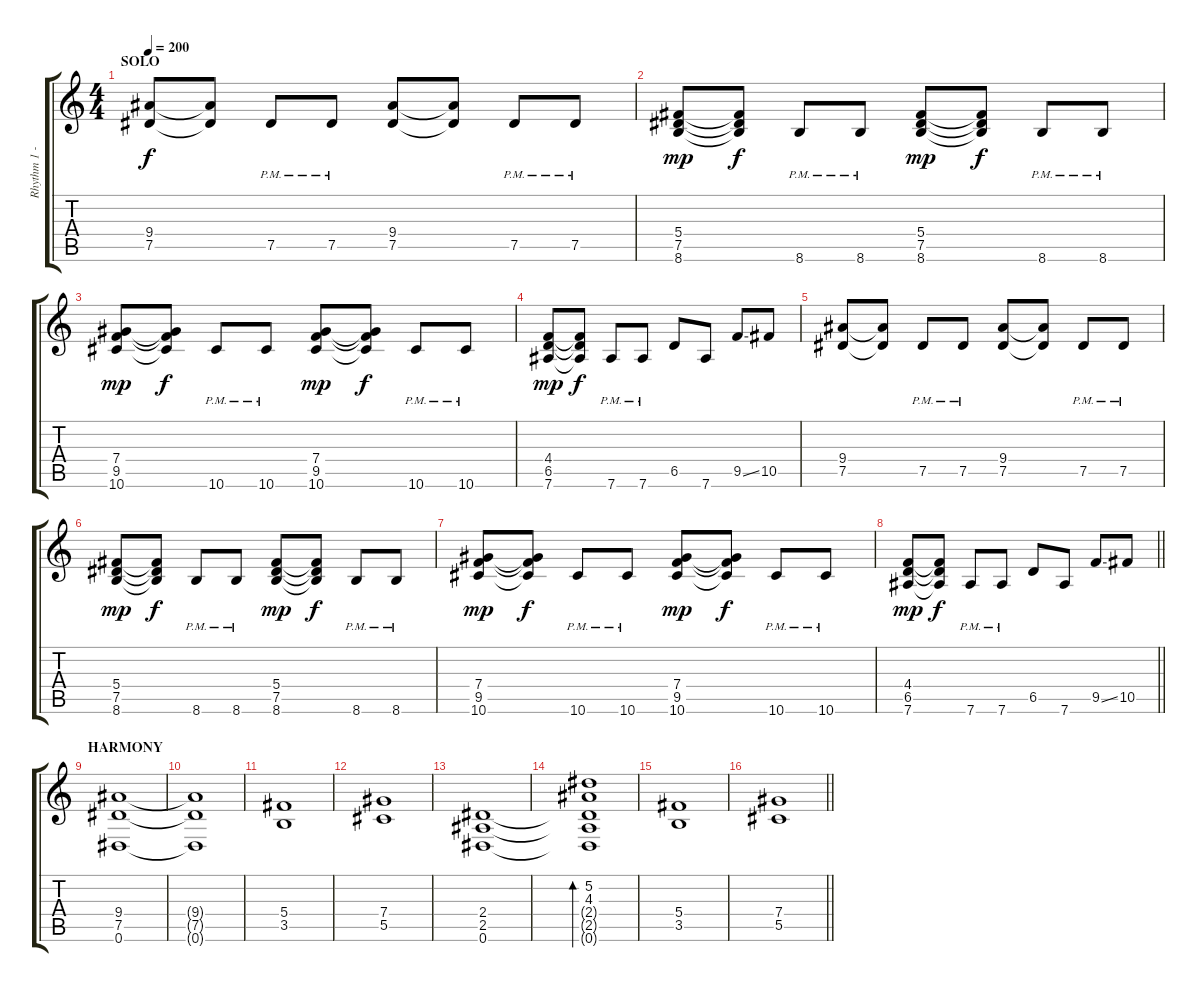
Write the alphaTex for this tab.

\track ("Rhythm 1 - Ronny Dorian" "Rhythm 1 -") {instrument distortionguitar}
\staff {score tabs}
\tuning (Eb4 Bb3 Gb3 Db3 Ab2 Eb2) {hide}
\ts (4 4)
\section ("" "SOLO")
\tempo 200
\clef g2
\ks c
(9.4 7.5).8{dy f} (9.4{t} 7.5{t}).8 7.5{pm}.8 7.5{pm}.8 (9.4 7.5).8 (9.4{t} 7.5{t}).8 7.5{pm}.8 7.5{pm}.8 |
(5.4 7.5 8.6).8{dy mp} (5.4{t} 7.5{t} 8.6{t}).8{dy f} 8.6{pm}.8 8.6{pm}.8 (5.4 7.5 8.6).8{dy mp} (5.4{t} 7.5{t} 8.6{t}).8{dy f} 8.6{pm}.8 8.6{pm}.8 |
(7.4 9.5 10.6).8{dy mp} (7.4{t} 9.5{t} 10.6{t}).8{dy f} 10.6{pm}.8 10.6{pm}.8 (7.4 9.5 10.6).8{dy mp} (7.4{t} 9.5{t} 10.6{t}).8{dy f} 10.6{pm}.8 10.6{pm}.8 |
(4.4 6.5 7.6).8{dy mp} (4.4{t} 6.5{t} 7.6{t}).8{dy f} 7.6{pm}.8 7.6{pm}.8 6.5.8 7.6.8 9.5{ss}.8 10.5.8 |
(9.4 7.5).8 (9.4{t} 7.5{t}).8 7.5{pm}.8 7.5{pm}.8 (9.4 7.5).8 (9.4{t} 7.5{t}).8 7.5{pm}.8 7.5{pm}.8 |
(5.4 7.5 8.6).8{dy mp} (5.4{t} 7.5{t} 8.6{t}).8{dy f} 8.6{pm}.8 8.6{pm}.8 (5.4 7.5 8.6).8{dy mp} (5.4{t} 7.5{t} 8.6{t}).8{dy f} 8.6{pm}.8 8.6{pm}.8 |
(7.4 9.5 10.6).8{dy mp} (7.4{t} 9.5{t} 10.6{t}).8{dy f} 10.6{pm}.8 10.6{pm}.8 (7.4 9.5 10.6).8{dy mp} (7.4{t} 9.5{t} 10.6{t}).8{dy f} 10.6{pm}.8 10.6{pm}.8 |
\barLineRight lightlight
(4.4 6.5 7.6).8{dy mp} (4.4{t} 6.5{t} 7.6{t}).8{dy f} 7.6{pm}.8 7.6{pm}.8 6.5.8 7.6.8 9.5{ss}.8 10.5.8 |
\section ("" "HARMONY")
(9.4 7.5 0.6).1 |
(9.4{t} 7.5{t} 0.6{t}).1 |
(5.4 3.5).1 |
(7.4 5.5).1 |
(2.4 2.5 0.6).1 |
(5.2 4.3 2.4{t} 2.5{t} 0.6{t}).1{bd 240} |
(5.4 3.5).1 |
\barLineRight lightlight
(7.4 5.5).1
